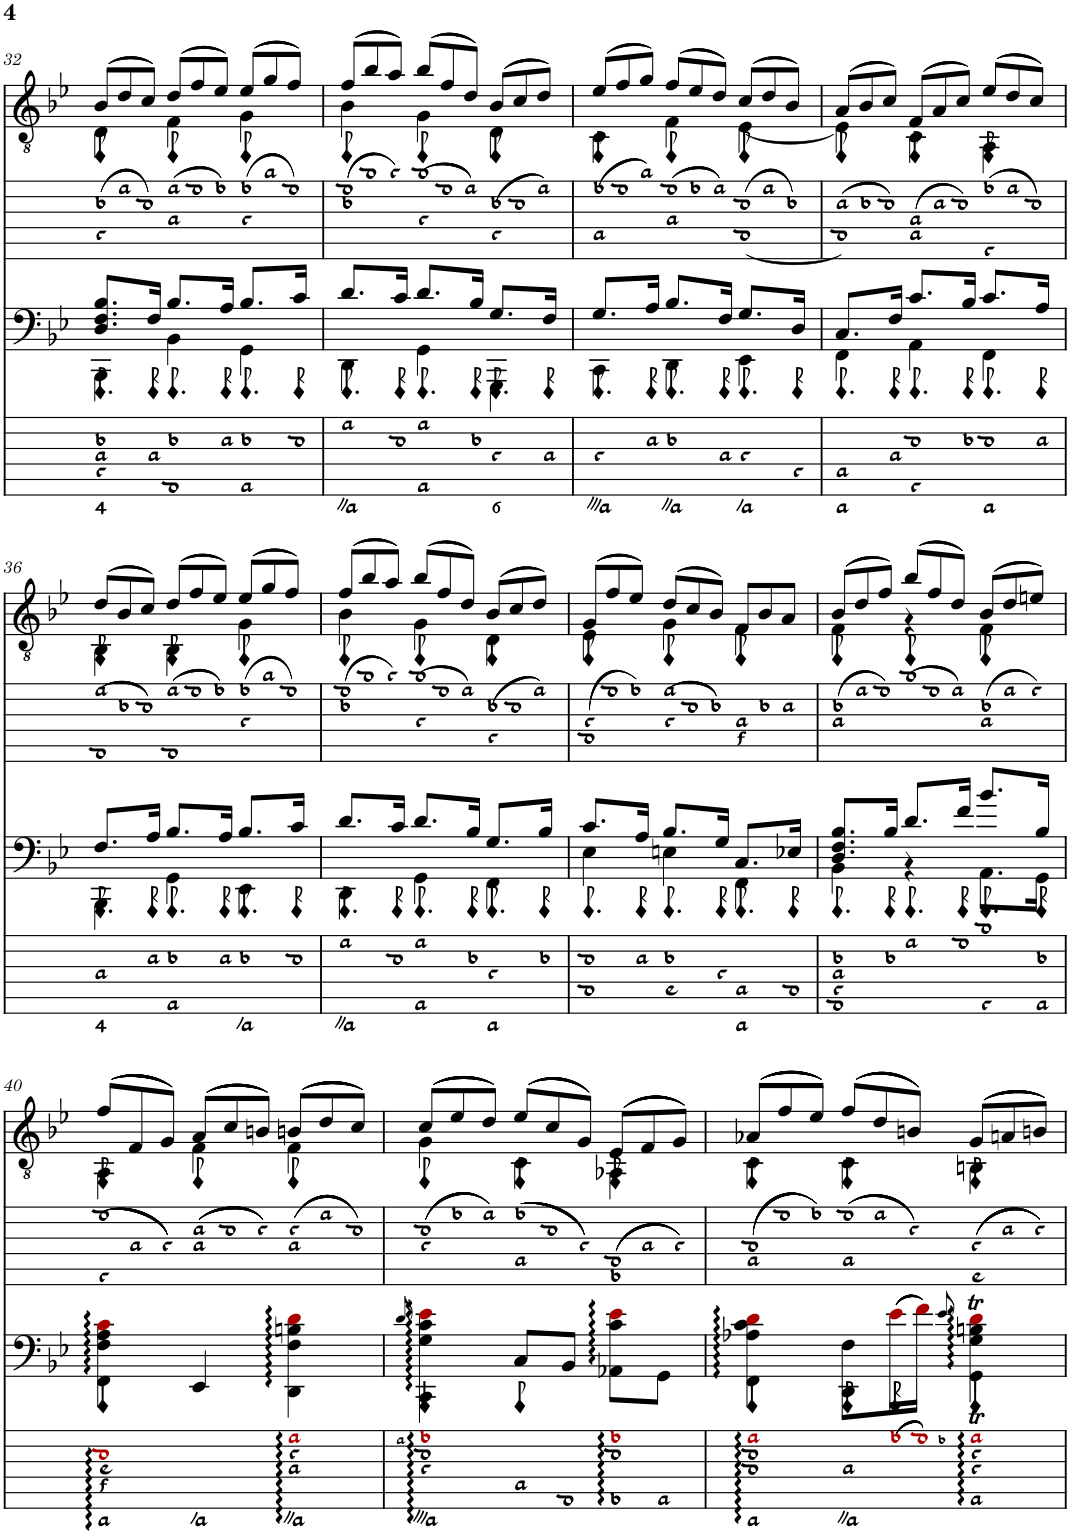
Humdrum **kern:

**kern	**kern	**kern	**kern
*part2	*part2	*part1	*part1
*staff4	*staff3	*staff2	*staff1
*I"Liuto II.	*	*I"Liuto I.	*
!!LO:PB:g=z
*	*clefF4	*	*clefGv2
*k[b-e-]	*k[b-e-]	*k[b-e-]	*k[b-e-]
*M3/4	*M3/4	*M3/4	*M3/4
=32	=32	=32	=32
*^	*^	*	*
*	*	*	*	*Xtuplet	*Xtuplet
*	*	*	*	*^	*^
8.D\ 8.F\ 8.B-\L	4BBB-	8.D/ 8.F/ 8.B-/L	4BBB-\	12B-L	4D	((12B-/L	4D\
.	.	.	.	12d	.	12d/	.
.	.	.	.	12cJ	.	12c/J))	.
16FJk	.	16F/Jk	.	.	.	.	.
8.B-L	4BB-	8.B-/L	4BB-\	12dL	4F	((12d/L	4F\
.	.	.	.	12f	.	12f/	.
.	.	.	.	12e-J	.	12e-/J))	.
16AJk	.	16A/Jk	.	.	.	.	.
8.B-L	4GG	8.B-/L	4GG\	12e-L	4G	((12e-/L	4G\
.	.	.	.	12g	.	12g/	.
.	.	.	.	12fJ	.	12f/J))	.
16cJk	.	16c/Jk	.	.	.	.	.
=33	=33	=33	=33	=33	=33	=33	=33
8.dL	4DD	8.d/L	4DD\	12fL	4B-	((12f/L	4B-\
.	.	.	.	12b-	.	12b-/	.
.	.	.	.	12aJ	.	12a/J))	.
16cJk	.	16c/Jk	.	.	.	.	.
8.dL	4GG	8.d/L	4GG\	12b-L	4G	((12b-/L	4G\
.	.	.	.	12f	.	12f/	.
.	.	.	.	12dJ	.	12d/J))	.
16B-Jk	.	16B-/Jk	.	.	.	.	.
8.GL	4GGG	8.G/L	4GGG\	12B-L	4D	((12B-/L	4D\
.	.	.	.	12c	.	12c/	.
.	.	.	.	12dJ	.	12d/J))	.
16FJk	.	16F/Jk	.	.	.	.	.
=34	=34	=34	=34	=34	=34	=34	=34
8.GL	4CC	8.G/L	4CC\	12e-L	4C	((12e-/L	4C\
.	.	.	.	12f	.	12f/	.
.	.	.	.	12gJ	.	12g/J))	.
16AJk	.	16A/Jk	.	.	.	.	.
8.B-L	4DD	8.B-/L	4DD\	12fL	4F	((12f/L	4F\
.	.	.	.	12e-	.	12e-/	.
.	.	.	.	12dJ	.	12d/J))	.
16FJk	.	16F/Jk	.	.	.	.	.
8.GL	4EE-	8.G/L	4EE-\	12cL	[4E-	((12c/L	[4E-\
.	.	.	.	12d	.	12d/	.
.	.	.	.	12B-J	.	12B-/J))	.
16DJk	.	16D/Jk	.	.	.	.	.
=35	=35	=35	=35	=35	=35	=35	=35
8.CL	4FF	8.C/L	4FF\	12AL	4E-]	((12A/L	4E-\]
.	.	.	.	12B-	.	12B-/	.
.	.	.	.	12cJ	.	12c/J))	.
16FJk	.	16F/Jk	.	.	.	.	.
8.cL	4AA	8.c/L	4AA\	12FL	4C	((12F/L	4C\
.	.	.	.	12A	.	12A/	.
.	.	.	.	12cJ	.	12c/J))	.
16B-Jk	.	16B-/Jk	.	.	.	.	.
8.cL	4FF	8.c/L	4FF\	12e-L	4AA	((12e-/L	4AA\
.	.	.	.	12d	.	12d/	.
.	.	.	.	12cJ	.	12c/J))	.
16AJk	.	16A/Jk	.	.	.	.	.
!!LO:LB:g=z	!!
=36	=36	=36	=36	=36	=36	=36	=36
8.FL	4BBB-	8.F/L	4BBB-\	12dL	4BB-	((12d/L	4BB-\
.	.	.	.	12B-	.	12B-/	.
.	.	.	.	12cJ	.	12c/J))	.
16AJk	.	16A/Jk	.	.	.	.	.
8.B-L	4GG	8.B-/L	4GG\	12dL	4BB-	((12d/L	4BB-\
.	.	.	.	12f	.	12f/	.
.	.	.	.	12e-J	.	12e-/J))	.
16AJk	.	16A/Jk	.	.	.	.	.
8.B-L	4EE-	8.B-/L	4EE-\	12e-L	4G	((12e-/L	4G\
.	.	.	.	12g	.	12g/	.
.	.	.	.	12fJ	.	12f/J))	.
16cJk	.	16c/Jk	.	.	.	.	.
=37	=37	=37	=37	=37	=37	=37	=37
8.dL	4DD	8.d/L	4DD\	12fL	4B-	((12f/L	4B-\
.	.	.	.	12b-	.	12b-/	.
.	.	.	.	12aJ	.	12a/J))	.
16cJk	.	16c/Jk	.	.	.	.	.
8.dL	4GG	8.d/L	4GG\	12b-L	4G	((12b-/L	4G\
.	.	.	.	12f	.	12f/	.
.	.	.	.	12dJ	.	12d/J))	.
16B-Jk	.	16B-/Jk	.	.	.	.	.
8.GL	4FF	8.G/L	4FF\	12B-L	4D	((12B-/L	4D\
.	.	.	.	12c	.	12c/	.
.	.	.	.	12dJ	.	12d/J))	.
16B-Jk	.	16B-/Jk	.	.	.	.	.
=38	=38	=38	=38	=38	=38	=38	=38
8.cL	4E-	8.c/L	4E-\	12GL	4E-	((12G/L	4E-\
.	.	.	.	12f	.	12f/	.
.	.	.	.	12e-J	.	12e-/J))	.
16AJk	.	16A/Jk	.	.	.	.	.
8.B-L	4En	8.B-/L	4En\	12dL	4G	((12d/L	4G\
.	.	.	.	12c	.	12c/	.
.	.	.	.	12B-J	.	12B-/J))	.
16GJk	.	16G/Jk	.	.	.	.	.
8.CL	4FF	8.C/L	4FF\	12FL	4F	12F/L	4F\
.	.	.	.	12B-	.	12B-/	.
.	.	.	.	12AJ	.	12A/J	.
16E-XJk	.	16E-X/Jk	.	.	.	.	.
=39	=39	=39	=39	=39	=39	=39	=39
8.D\ 8.F\ 8.B-\L	4BB-	8.D/ 8.F/ 8.B-/L	4BB-\	12B-L	4F	((12B-/L	4F\
.	.	.	.	12d	.	12d/	.
.	.	.	.	12fJ	.	12f/J))	.
16B-Jk	.	16B-/Jk	.	.	.	.	.
8.dL	4r	8.d/L	4r	12b-L	4r	((12b-/L	4r
.	.	.	.	12f	.	12f/	.
.	.	.	.	12dJ	.	12d/J))	.
16fJk	.	16f/Jk	.	.	.	.	.
8.b-L	8.AAL	8.b-/L	8.AA\L	12B-L	4F	((12B-/L	4F\
.	.	.	.	12d	.	12d/	.
.	.	.	.	12enJ	.	12en/J))	.
16B-Jk	16GGJk	16B-/Jk	16GG\Jk	.	.	.	.
*v	*v	*	*	*	*	*	*
*	*v	*v	*	*	*	*
!!LO:LB:g=z	!!
=40	=40	=40	=40	=40	=40
4FF:: 4F:: 4A:: 4ci::	4FF\:: 4F\:: 4A\:: 4ci\::	12fL	4AA	((((12f/L	4AA\
.	.	12F	.	12F/	.
.	.	12GJ	.	12G/J))))	.
4EE-	4EE-/	12AL	4F	((((12A/L	4F\
.	.	12c	.	12c/	.
.	.	12BnJ	.	12Bn/J))))	.
4DD:: 4F:: 4Bn:: 4di::	4DD\:: 4F\:: 4Bn\:: 4di\::	12BnL	4F	((((12Bn/L	4F\
.	.	12d	.	12d/	.
.	.	12cJ	.	12c/J))))	.
=41	=41	=41	=41	=41	=41
qd	8qd/	.	.	.	.
4CC:: 4G:: 4c:: 4e-i::	4CC\:: 4G\:: 4c\:: 4e-i\::	12cL	4G	((((12c/L	4G\
.	.	12e-	.	12e-/	.
.	.	12dJ	.	12d/J))))	.
8CL	8C/L	12e-L	4C	((((12e-/L	4C\
.	.	12c	.	12c/	.
8BB-J	8BB-/J	.	.	.	.
.	.	12GJ	.	12G/J))))	.
8AA-X::\ 8c::\ 8e-i::\L	8AA-X\:: 8c\:: 8e-i\::L	12E-L	4AA-X	((((12E-/L	4AA-X\
.	.	12F	.	12F/	.
8GGJ	8GG\J	.	.	.	.
.	.	12GJ	.	12G/J))))	.
=42	=42	=42	=42	=42	=42
4FF:: 4A-X:: 4c:: 4di::	4FF\:: 4A-X\:: 4c\:: 4di\::	12A-XL	4C	((((12A-X/L	4C\
.	.	12f	.	12f/	.
.	.	12e-J	.	12e-/J))))	.
8DD\ 8F\L	8DD\ 8F\L	12fL	4C	((((12f/L	4C\
.	.	12d	.	12d/	.
16e-iL	((((16e-i\L	.	.	.	.
.	.	12BnJ	.	12Bn/J))))	.
16fiJJ	16fi\JJ))))	.	.	.	.
qe-	8qe-/	.	.	.	.
4GG::T 4G::T 4Bn::T 4di::T	4GG\::T 4G\::T 4Bn\::T 4di\::T	12GL	4BBn	((((12G/L	4BBn\
.	.	12An	.	12An/	.
.	.	12BnJ	.	12Bn/J))))	.
*	*	*v	*v	*	*
*	*	*	*v	*v
=	=	=	=
*-	*-	*-	*-
